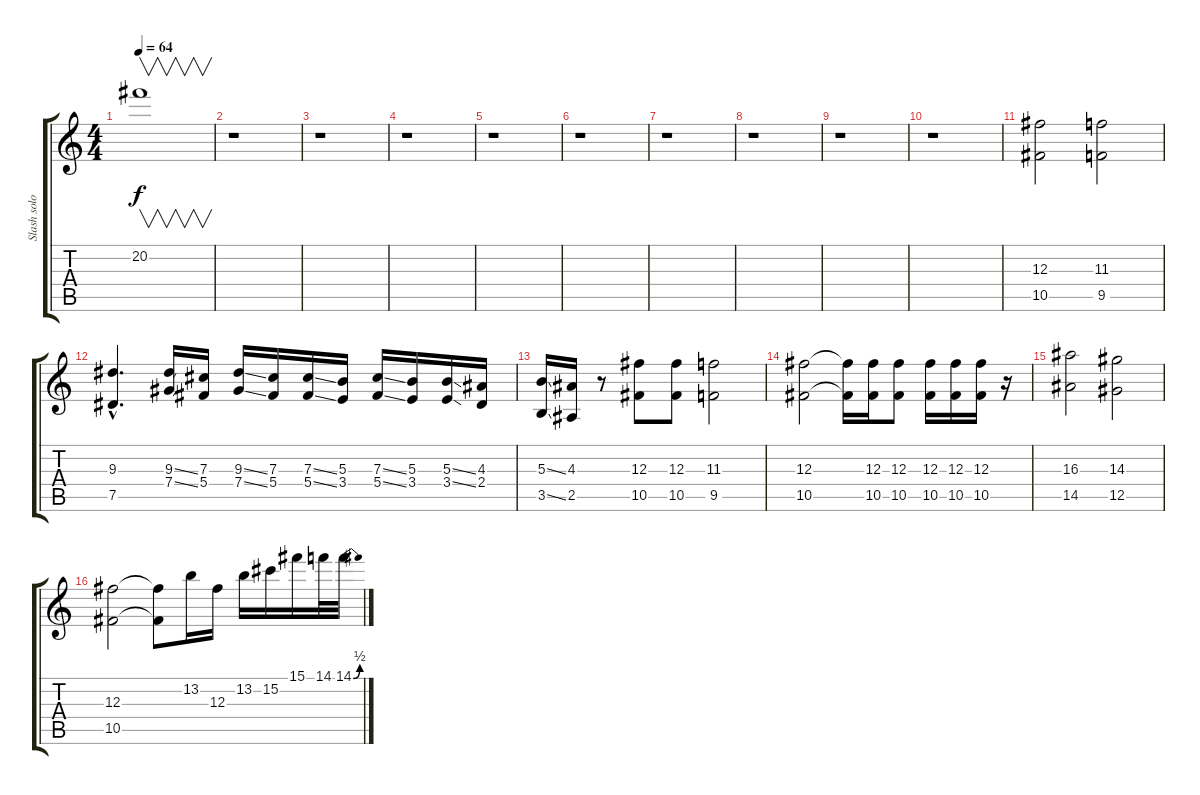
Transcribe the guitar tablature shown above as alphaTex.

\track ("Slash solo" "Slash solo") {instrument overdrivenguitar}
\staff {score tabs}
\tuning (Eb4 Bb3 Gb3 Db3 Ab2 Eb2) {hide}
\ts (4 4)
\tempo 64
\clef g2
\ks c
20.2.1{v dy f} |
r.1 |
r.1 |
r.1 |
r.1 |
r.1 |
r.1 |
r.1 |
r.1 |
r.1 |
(12.3 10.5).2 (11.3 9.5).2 |
(9.3{hac} 7.5{hac}).4{d} (9.3{ss} 7.4{ss}).16 (7.3 5.4).16 (9.3{ss} 7.4{ss}).16 (7.3 5.4).16 (7.3{ss} 5.4{ss}).16 (5.3 3.4).16 (7.3{ss} 5.4{ss}).16 (5.3 3.4).16 (5.3{ss} 3.4{ss}).16 (4.3 2.4).16 |
(5.3{ss} 3.5{ss}).16 (4.3 2.5).16 r.8 (12.3 10.5).8 (12.3 10.5).8 (11.3 9.5).2 |
(12.3 10.5).2 (12.3{t} 10.5{t}).16 (12.3 10.5).16 (12.3 10.5).8 (12.3 10.5).16 (12.3 10.5).16 (12.3 10.5).16 r.16 |
(16.3 14.5).2 (14.3 12.5).2 |
(12.3 10.5).2 (12.3{t} 10.5{t}).8 13.2.16 12.3.16 13.2.16 15.2.16 15.1.16 14.1.32 14.1{be (bend 0 0 60 2)}.32
